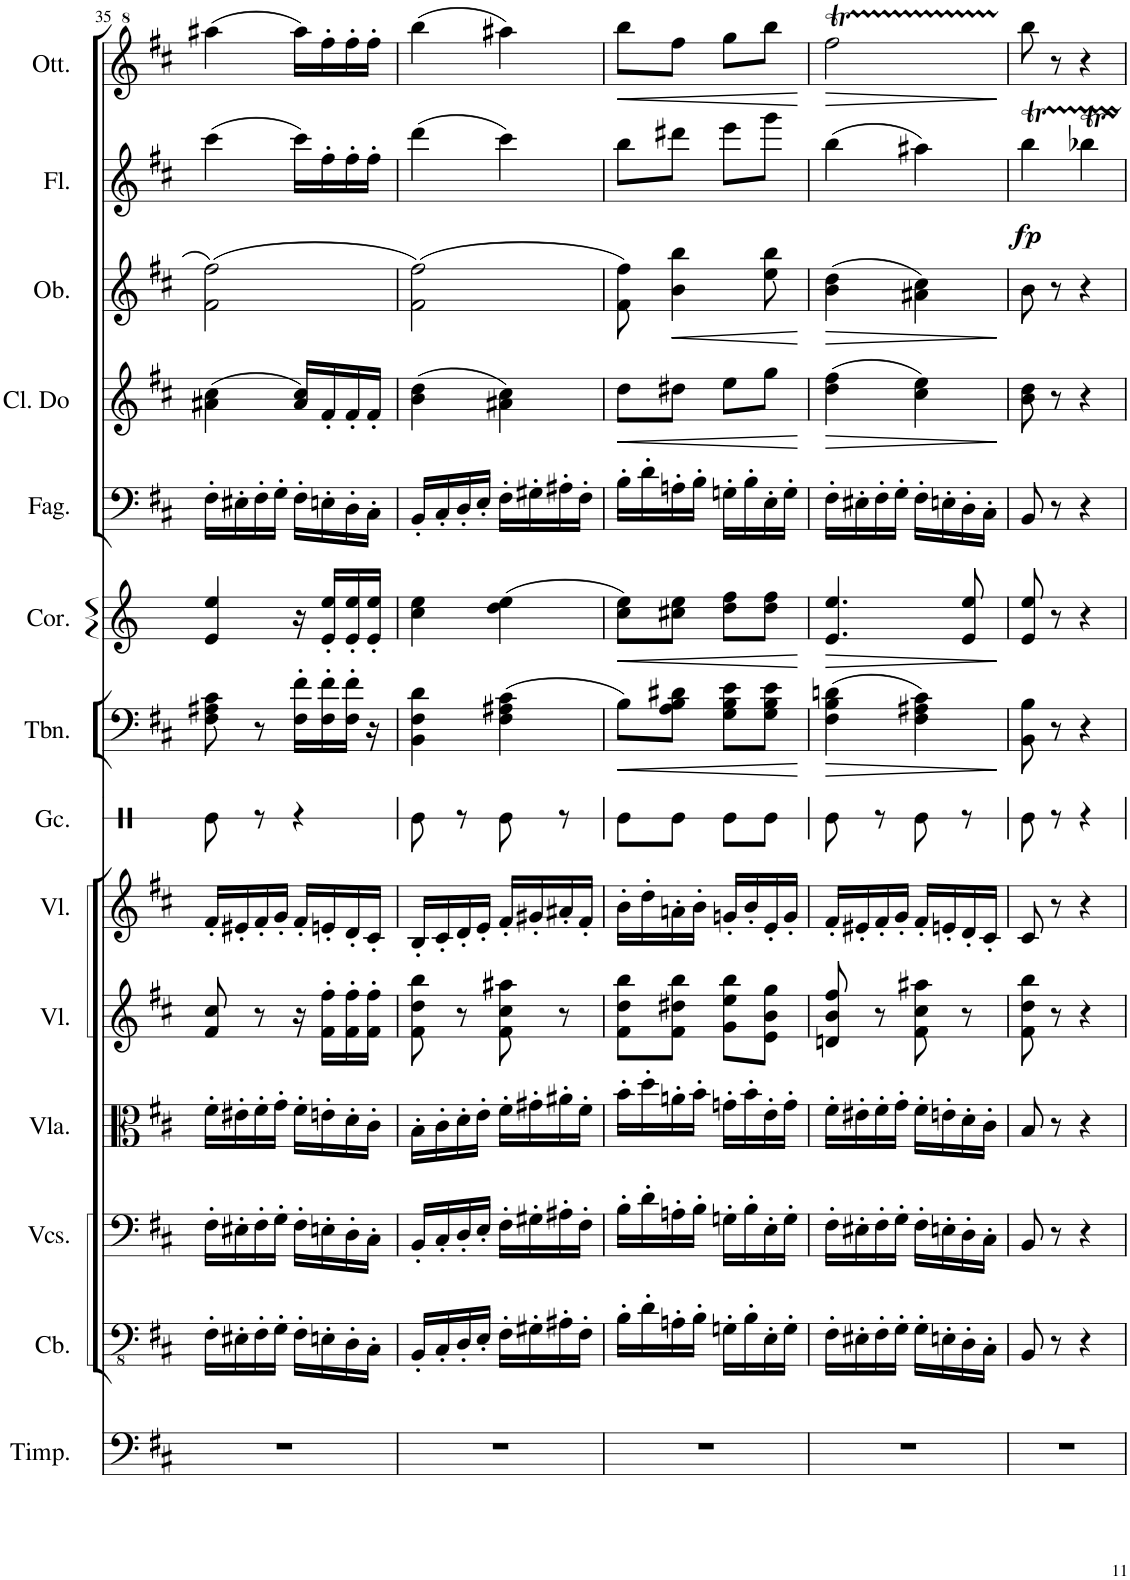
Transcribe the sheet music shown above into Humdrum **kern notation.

**kern	**kern	**kern	**kern	**kern	**kern	**kern	**kern	**dynam	**kern	**dynam	**kern	**kern	**dynam	**kern	**dynam	**kern	**dynam	**kern	**dynam
*part14	*part13	*part12	*part11	*part10	*part9	*part8	*part7	*part7	*part6	*part6	*part5	*part4	*part4	*part3	*part3	*part2	*part2	*part1	*part1
*staff14	*staff13	*staff12	*staff11	*staff10	*staff9	*staff8	*staff7	*staff7	*staff6	*staff6	*staff5	*staff4	*staff4	*staff3	*staff3	*staff2	*staff2	*staff1	*staff1
*I"Timpani	*I"Contrabbassi	*I"Violoncelli	*I"Viole	*I"Violini	*I"Violini	*I"Grancassa	*I"Trombone	*	*I"Corno in Re	*	*I"Fagotto	*I"Clarinetto in Do	*	*I"Oboe	*	*I"Flauto	*	*I"Ottavino	*
*I'Timp.	*I'Cb.	*	*	*I'Vl.	*I'Vl.	*I'Gc.	*I'Tbn.	*	*I'Cor.	*	*I'Fag.	*I'Cl. Do	*	*I'Ob.	*	*I'Fl.	*	*I'Ott.	*
!!LO:PB:g=z
*clefF4	*clefFv4	*clefF4	*clefC3	*clefG2	*clefG2	*clefX	*clefF4	*	*clefG2	*	*clefF4	*clefG2	*	*clefG2	*	*clefG2	*	*clefG^2	*
*	*	*	*	*	*	*	*	*	*Trd6c10	*	*	*Trd1c2	*	*	*	*	*	*Trd-7c-12	*
*k[f#c#]	*k[f#c#]	*k[f#c#]	*k[f#c#]	*k[f#c#]	*k[f#c#]	*k[]	*k[f#c#]	*	*k[]	*	*k[f#c#]	*k[f#c#]	*	*k[f#c#]	*	*k[f#c#]	*	*k[f#c#]	*
*M2/4	*M2/4	*M2/4	*M2/4	*M2/4	*M2/4	*M2/4	*M2/4	*	*M2/4	*	*M2/4	*M2/4	*	*M2/4	*	*M2/4	*	*M2/4	*
=35	=35	=35	=35	=35	=35	=35	=35	=35	=35	=35	=35	=35	=35	=35	=35	=35	=35	=35	=35
2r	16FF#'\LL	16F#'\LL	16f#'\LL	8f#/ 8cc#/	16f#'/LL	8Re\	8F#\ 8A#X\ 8c#\	.	4e/ 4ee/	.	16F#'\LL	(4a#X\ 4cc#\	.	(2f#\ 2ff#\	.	(4ccc#\	.	(4aaa#X\	.
.	16EE#X'\	16E#X'\	16e#X'\	.	16e#X'/	.	.	.	.	.	16E#X'\	.	.	.	.	.	.	.	.
.	16FF#'\	16F#'\	16f#'\	8r	16f#'/	8r	8r	.	.	.	16F#'\	.	.	.	.	.	.	.	.
.	16GG'\JJ	16G'\JJ	16g'\JJ	.	16g'/JJ	.	.	.	.	.	16G'\JJ	.	.	.	.	.	.	.	.
.	16FF#'\LL	16F#'\LL	16f#'\LL	16r	16f#'/LL	4r	16F#\' 16f#\'LL	.	16r	.	16F#'\LL	16a#/ 16cc#/LL)	.	.	.	16ccc#\LL)	.	16aaa#\LL)	.
.	16EEn'\	16En'\	16en'\	16f#\' 16ff#\'LL	16en'/	.	16F#\' 16f#\'	.	16e/' 16ee/'LL	.	16En'\	16f#'/	.	.	.	16ff#'\	.	16fff#'\	.
.	16DD'\	16D'\	16d'\	16f#\' 16ff#\'	16d'/	.	16F#\' 16f#\'JJ	.	16e/' 16ee/'	.	16D'\	16f#'/	.	.	.	16ff#'\	.	16fff#'\	.
.	16CC#'\JJ	16C#'\JJ	16c#'\JJ	16f#\' 16ff#\'JJ	16c#'/JJ	.	16r	.	16e/' 16ee/'JJ	.	16C#'\JJ	16f#'/JJ	.	.	.	16ff#'\JJ	.	16fff#'\JJ	.
=36	=36	=36	=36	=36	=36	=36	=36	=36	=36	=36	=36	=36	=36	=36	=36	=36	=36	=36	=36
2r	16BBB'/LL	16BB'/LL	16B'\LL	8f#\ 8dd\ 8bb\	16B'/LL	8Re\	4BB\ 4F#\ 4d\	.	4cc\ 4ee\	.	16BB'/LL	(4b\ 4dd\	.	(2f#\ 2ff#\)	.	(4ddd\	.	(4bbb\	.
.	16CC#'/	16C#'/	16c#'\	.	16c#'/	.	.	.	.	.	16C#'/	.	.	.	.	.	.	.	.
.	16DD'/	16D'/	16d'\	8r	16d'/	8r	.	.	.	.	16D'/	.	.	.	.	.	.	.	.
.	16EE'/JJ	16E'/JJ	16e'\JJ	.	16e'/JJ	.	.	.	.	.	16E'/JJ	.	.	.	.	.	.	.	.
.	16FF#'\LL	16F#'\LL	16f#'\LL	8f#\ 8cc#\ 8aa#X\	16f#'/LL	8Re\	(4F#\ 4A#X\ 4c#\	.	(4dd\ 4ee\	.	16F#'\LL	4a#X\ 4cc#\)	.	.	.	4ccc#\)	.	4aaa#X\)	.
.	16GG#X'\	16G#X'\	16g#X'\	.	16g#X'/	.	.	.	.	.	16G#X'\	.	.	.	.	.	.	.	.
.	16AA#X'\	16A#X'\	16a#X'\	8r	16a#X'/	8r	.	.	.	.	16A#X'\	.	.	.	.	.	.	.	.
.	16FF#'\JJ	16F#'\JJ	16f#'\JJ	.	16f#'/JJ	.	.	.	.	.	16F#'\JJ	.	.	.	.	.	.	.	.
=37	=37	=37	=37	=37	=37	=37	=37	=37	=37	=37	=37	=37	=37	=37	=37	=37	=37	=37	=37
!	!	!	!	!	!	!	!	!LO:HP:b	!	!LO:HP:b	!	!	!LO:HP:b	!	!	!	!	!	!LO:HP:b
2r	16BB'\LL	16B'\LL	16b'\LL	8f#\ 8dd\ 8bb\L	16b'\LL	8Re\L	8B\L)	<	8cc\ 8ee\L)	<	16B'\LL	8dd\L	<	8f#\ 8ff#\)	.	8bb\L	.	8bbb\L	<
.	16D'\	16d'\	16dd'\	.	16dd'\	.	.	.	.	.	16d'\	.	.	.	.	.	.	.	.
!	!	!	!	!	!	!	!	!	!	!	!	!	!	!	!LO:HP:b	!	!	!	!
.	16AAn'\	16An'\	16an'\	8f#\ 8dd#X\ 8bb\J	16an'\	8Re\J	8A\ 8B\ 8d#X\J	.	8cc#X\ 8ee\J	.	16An'\	8dd#X\J	.	4b\ 4bb\	<	8ddd#X\J	.	8fff#\J	.
.	16BB'\JJ	16B'\JJ	16b'\JJ	.	16b'\JJ	.	.	.	.	.	16B'\JJ	.	.	.	.	.	.	.	.
.	16GGn'\LL	16Gn'\LL	16gn'\LL	8g\ 8ee\ 8bb\L	16gn'/LL	8Re\L	8G\ 8B\ 8e\L	.	8dd\ 8ff\L	.	16Gn'\LL	8ee\L	.	.	.	8eee\L	.	8ggg\L	.
.	16BB'\	16B'\	16b'\	.	16b'/	.	.	.	.	.	16B'\	.	.	.	.	.	.	.	.
.	16EE'\	16E'\	16e'\	8e\ 8b\ 8gg\J	16e'/	8Re\J	8G\ 8B\ 8e\J	.	8dd\ 8ff\J	.	16E'\	8gg\J	.	8ee\ 8bb\	.	8ggg\J	.	8bbb\J	.
.	16GG'\JJ	16G'\JJ	16g'\JJ	.	16g'/JJ	.	.	.	.	.	16G'\JJ	.	.	.	.	.	.	.	.
.	.	.	.	.	.	.	.	[	.	[	.	.	[	.	[	.	.	.	[
=38	=38	=38	=38	=38	=38	=38	=38	=38	=38	=38	=38	=38	=38	=38	=38	=38	=38	=38	=38
!	!	!	!	!	!	!	!	!LO:HP:b	!	!LO:HP:b	!	!	!LO:HP:b	!	!LO:HP:b	!	!	!	!LO:HP:b
2r	16FF#'\LL	16F#'\LL	16f#'\LL	8dn/ 8b/ 8ff#/	16f#'/LL	8Re\	(4F#\ 4B\ 4dn\	>	4.e/ 4.ee/	>	16F#'\LL	(4dd\ 4ff#\	>	(4b\ 4dd\	>	(4bb\	.	2fff#t\	>
.	16EE#X'\	16E#X'\	16e#X'\	.	16e#X'/	.	.	.	.	.	16E#X'\	.	.	.	.	.	.	.	.
.	16FF#'\	16F#'\	16f#'\	8r	16f#'/	8r	.	.	.	.	16F#'\	.	.	.	.	.	.	.	.
.	16GG'\JJ	16G'\JJ	16g'\JJ	.	16g'/JJ	.	.	.	.	.	16G'\JJ	.	.	.	.	.	.	.	.
.	16GG'\LL	16F#'\LL	16f#'\LL	8f#\ 8cc#\ 8aa#X\	16f#'/LL	8Re\	4F#\ 4A#X\ 4c#\)	.	.	.	16F#'\LL	4cc#\ 4ee\)	.	4a#X\ 4cc#\)	.	4aa#X\)	.	.	.
.	16EEn'\	16En'\	16en'\	.	16en'/	.	.	.	.	.	16En'\	.	.	.	.	.	.	.	.
.	16DD'\	16D'\	16d'\	8r	16d'/	8r	.	.	8e/ 8ee/	.	16D'\	.	.	.	.	.	.	.	.
.	16CC#'\JJ	16C#'\JJ	16c#'\JJ	.	16c#'/JJ	.	.	.	.	.	16C#'\JJ	.	.	.	.	.	.	.	.
.	.	.	.	.	.	.	.	]	.	]	.	.	]	.	]	.	.	.	]
=39	=39	=39	=39	=39	=39	=39	=39	=39	=39	=39	=39	=39	=39	=39	=39	=39	=39	=39	=39
!	!	!	!	!	!	!	!	!	!	!	!	!	!	!	!	!	!LO:DY:b	!	!
2r	8BBB/	8BB/	8B/	8f#\ 8dd\ 8bb\	8c#/	8Re\	8BB\ 8B\	.	8e/ 8ee/	.	8BB/	8b\ 8dd\	.	8b\	.	4bbT\	fp	8bbb\	.
.	8r	8r	8r	8r	8r	8r	8r	.	8r	.	8r	8r	.	8r	.	.	.	8r	.
.	4r	4r	4r	4r	4r	4r	4r	.	4r	.	4r	4r	.	4r	.	4bb-XT\	.	4r	.
=	=	=	=	=	=	=	=	=	=	=	=	=	=	=	=	=	=	=	=
*-	*-	*-	*-	*-	*-	*-	*-	*-	*-	*-	*-	*-	*-	*-	*-	*-	*-	*-	*-
